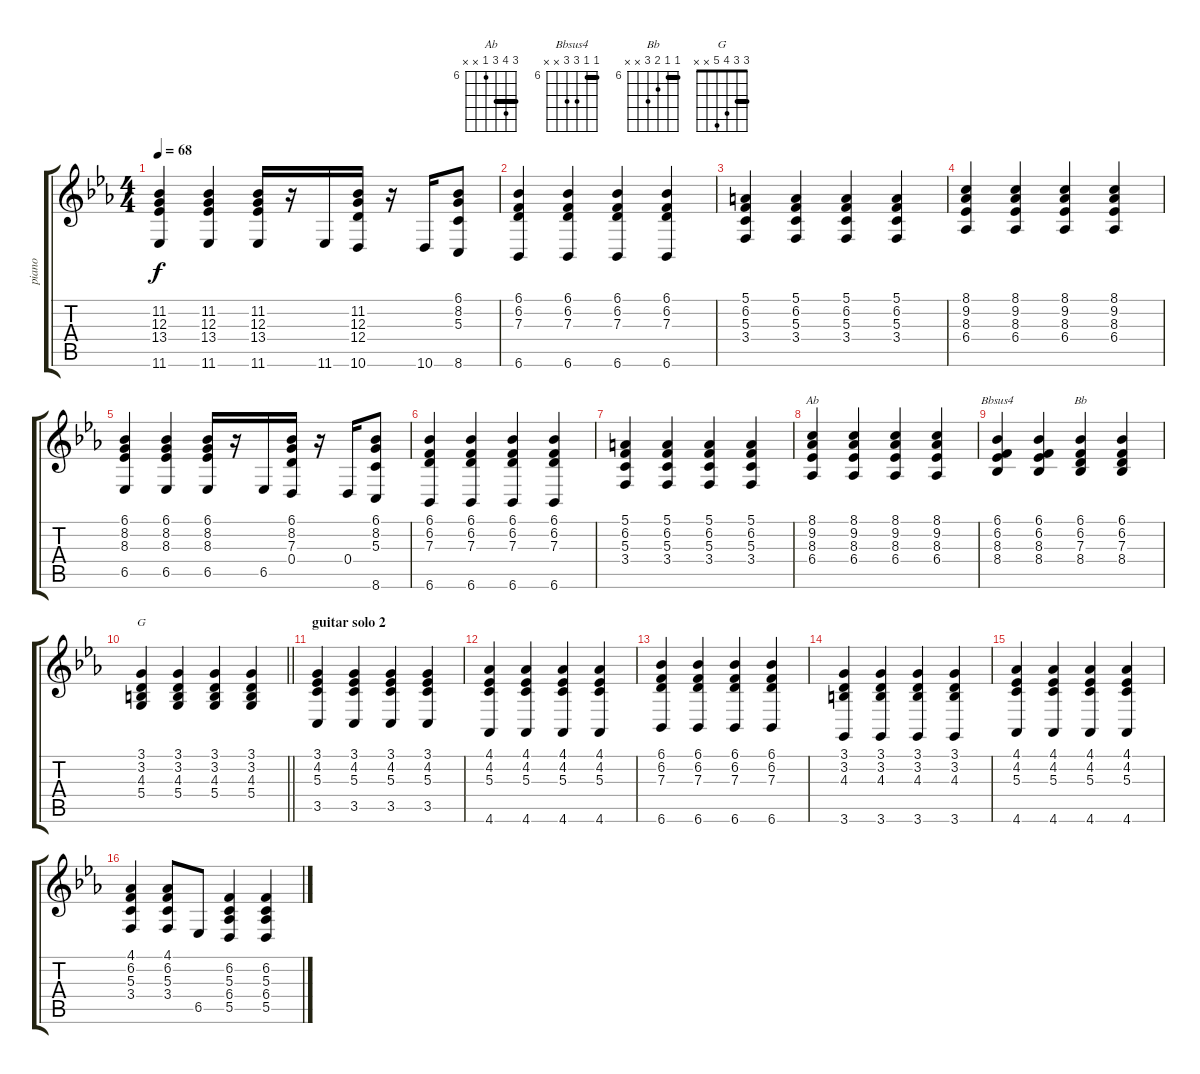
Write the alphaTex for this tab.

\track ("piano" "piano") {instrument acousticgrandpiano}
\staff {score tabs}
\tuning (E4 B3 G3 D3 A2 E2) {hide}
\chord ("Ab" 8 9 8 6 x x) {firstfret 6 barre 8}
\chord ("Bbsus4" 6 6 8 8 x x) {firstfret 6 barre 6}
\chord ("Bb" 6 6 7 8 x x) {firstfret 6 barre 6}
\chord ("G" 3 3 4 5 x x) {barre 3}
\ts (4 4)
\tempo 68
\clef g2
\ks cminor
(11.2 12.3 13.4 11.6).4{dy f} (11.2 12.3 13.4 11.6).4 (11.2 12.3 13.4 11.6).16 r.16 11.6.16 (11.2 12.3 12.4 10.6).16 r.16 10.6.16 (6.1 8.2 5.3 8.6).8 |
(6.1 6.2 7.3 6.6).4 (6.1 6.2 7.3 6.6).4 (6.1 6.2 7.3 6.6).4 (6.1 6.2 7.3 6.6).4 |
(5.1 6.2 5.3 3.4).4 (5.1 6.2 5.3 3.4).4 (5.1 6.2 5.3 3.4).4 (5.1 6.2 5.3 3.4).4 |
(8.1 9.2 8.3 6.4).4 (8.1 9.2 8.3 6.4).4 (8.1 9.2 8.3 6.4).4 (8.1 9.2 8.3 6.4).4 |
(6.1 8.2 8.3 6.5).4 (6.1 8.2 8.3 6.5).4 (6.1 8.2 8.3 6.5).16 r.16 6.5.16 (6.1 8.2 7.3 0.4).16 r.16 0.4.16 (6.1 8.2 5.3 8.6).8 |
(6.1 6.2 7.3 6.6).4 (6.1 6.2 7.3 6.6).4 (6.1 6.2 7.3 6.6).4 (6.1 6.2 7.3 6.6).4 |
(5.1 6.2 5.3 3.4).4 (5.1 6.2 5.3 3.4).4 (5.1 6.2 5.3 3.4).4 (5.1 6.2 5.3 3.4).4 |
(8.1 9.2 8.3 6.4).4{ch "Ab"} (8.1 9.2 8.3 6.4).4 (8.1 9.2 8.3 6.4).4 (8.1 9.2 8.3 6.4).4 |
(6.1 6.2 8.3 8.4).4{ch "Bbsus4"} (6.1 6.2 8.3 8.4).4 (6.1 6.2 7.3 8.4).4{ch "Bb"} (6.1 6.2 7.3 8.4).4 |
\barLineRight lightlight
(3.1 3.2 4.3 5.4).4{ch "G"} (3.1 3.2 4.3 5.4).4 (3.1 3.2 4.3 5.4).4 (3.1 3.2 4.3 5.4).4 |
\section ("" "guitar solo 2")
(3.1 4.2 5.3 3.5).4 (3.1 4.2 5.3 3.5).4 (3.1 4.2 5.3 3.5).4 (3.1 4.2 5.3 3.5).4 |
(4.1 4.2 5.3 4.6).4 (4.1 4.2 5.3 4.6).4 (4.1 4.2 5.3 4.6).4 (4.1 4.2 5.3 4.6).4 |
(6.1 6.2 7.3 6.6).4 (6.1 6.2 7.3 6.6).4 (6.1 6.2 7.3 6.6).4 (6.1 6.2 7.3 6.6).4 |
(3.1 3.2 4.3 3.6).4 (3.1 3.2 4.3 3.6).4 (3.1 3.2 4.3 3.6).4 (3.1 3.2 4.3 3.6).4 |
(4.1 4.2 5.3 4.6).4 (4.1 4.2 5.3 4.6).4 (4.1 4.2 5.3 4.6).4 (4.1 4.2 5.3 4.6).4 |
(4.1 6.2 5.3 3.4).4 (4.1 6.2 5.3 3.4).8 6.5.8 (6.2 5.3 6.4 5.5).4 (6.2 5.3 6.4 5.5).4
